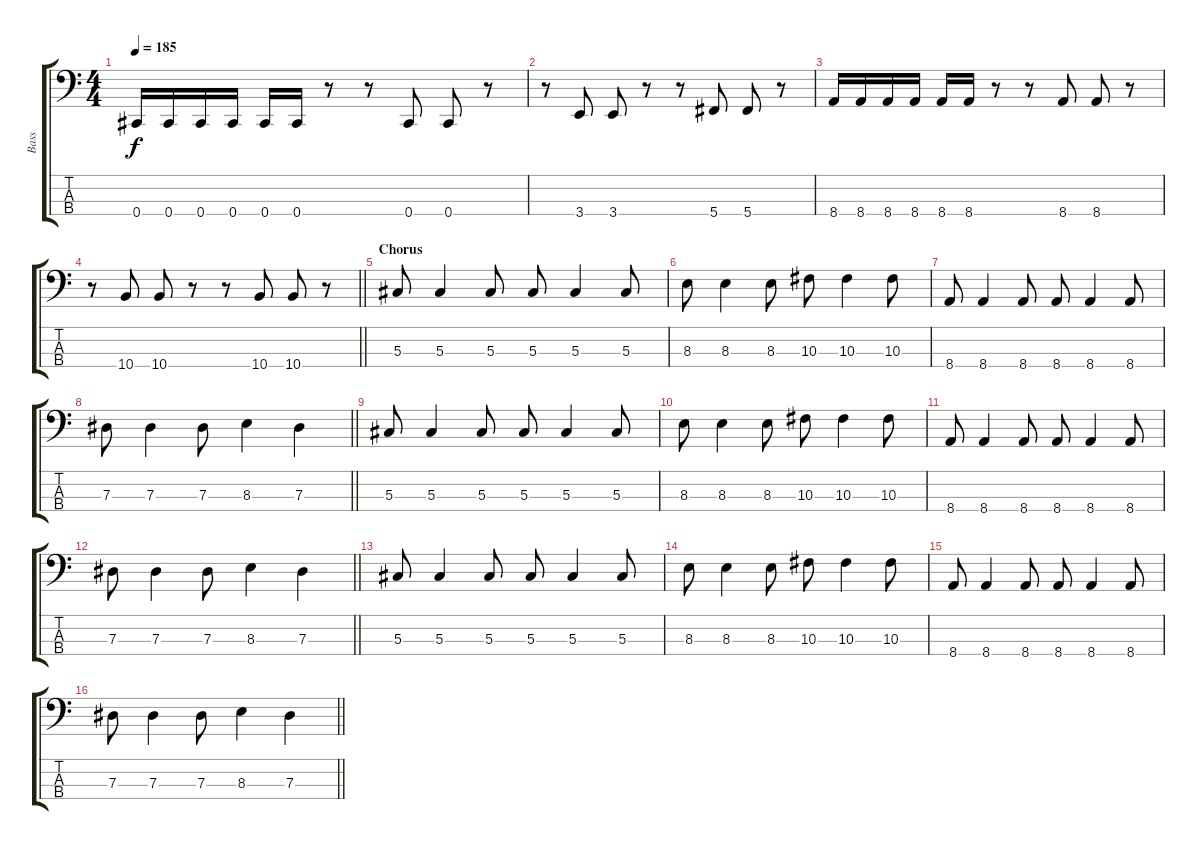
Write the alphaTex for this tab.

\track ("Bass" "Bass") {instrument electricbassfinger}
\staff {score tabs}
\tuning (Gb2 Db2 Ab1 Db1) {hide}
\ts (4 4)
\tempo 185
\clef f4
\ks c
0.4.16{dy f} 0.4.16 0.4.16 0.4.16 0.4.16 0.4.16 r.8 r.8 0.4.8 0.4.8 r.8 |
r.8 3.4.8 3.4.8 r.8 r.8 5.4.8 5.4.8 r.8 |
8.4.16 8.4.16 8.4.16 8.4.16 8.4.16 8.4.16 r.8 r.8 8.4.8 8.4.8 r.8 |
\barLineRight lightlight
r.8 10.4.8 10.4.8 r.8 r.8 10.4.8 10.4.8 r.8 |
\section ("" "Chorus")
5.3.8 5.3.4 5.3.8 5.3.8 5.3.4 5.3.8 |
8.3.8 8.3.4 8.3.8 10.3.8 10.3.4 10.3.8 |
8.4.8 8.4.4 8.4.8 8.4.8 8.4.4 8.4.8 |
\barLineRight lightlight
7.3.8 7.3.4 7.3.8 8.3.4 7.3.4 |
5.3.8 5.3.4 5.3.8 5.3.8 5.3.4 5.3.8 |
8.3.8 8.3.4 8.3.8 10.3.8 10.3.4 10.3.8 |
8.4.8 8.4.4 8.4.8 8.4.8 8.4.4 8.4.8 |
\barLineRight lightlight
7.3.8 7.3.4 7.3.8 8.3.4 7.3.4 |
5.3.8 5.3.4 5.3.8 5.3.8 5.3.4 5.3.8 |
8.3.8 8.3.4 8.3.8 10.3.8 10.3.4 10.3.8 |
8.4.8 8.4.4 8.4.8 8.4.8 8.4.4 8.4.8 |
\barLineRight lightlight
7.3.8 7.3.4 7.3.8 8.3.4 7.3.4
